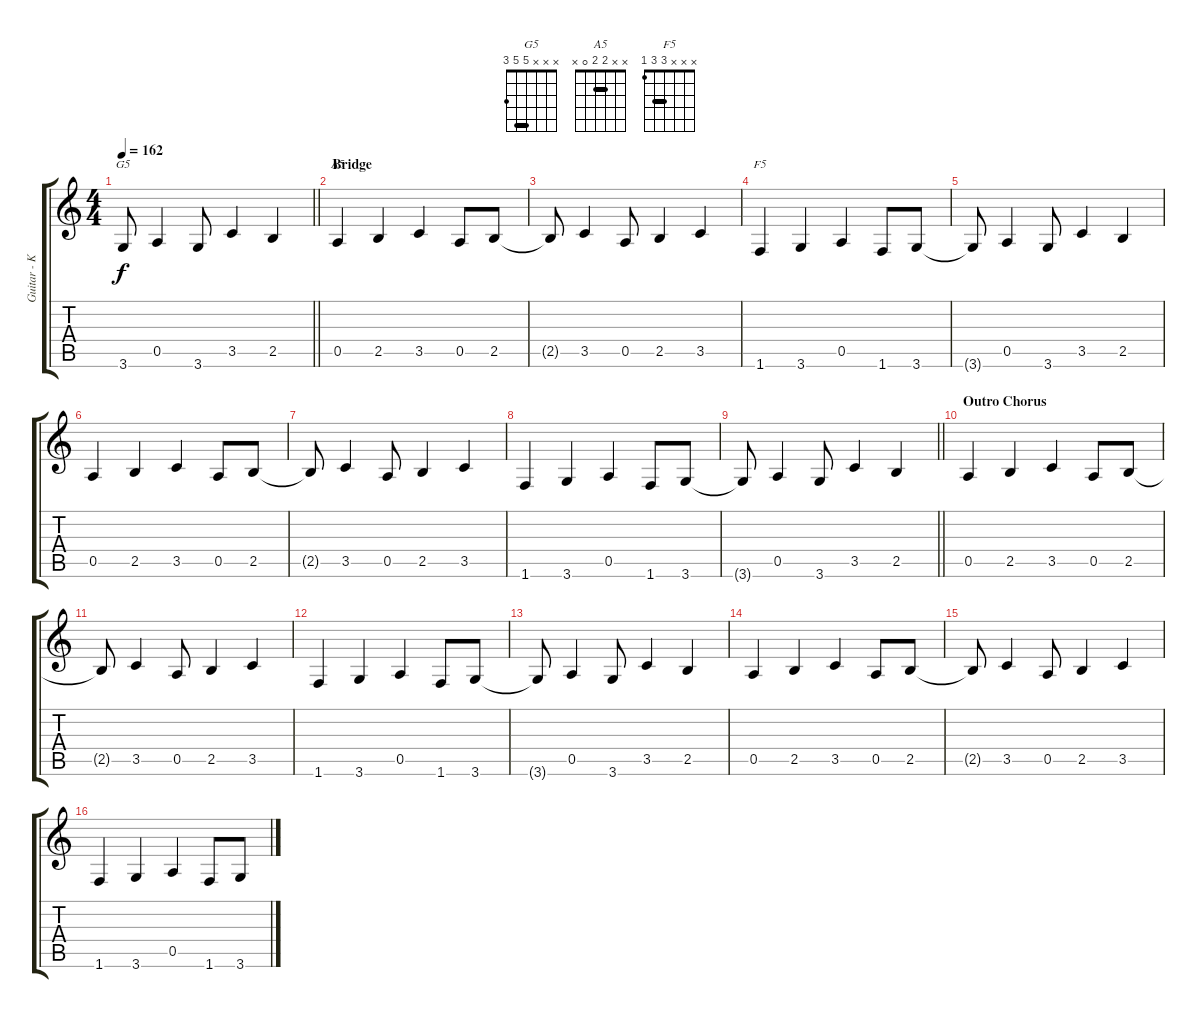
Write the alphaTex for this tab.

\track ("Guitar - K.K. Downing" "Guitar - K") {instrument distortionguitar}
\staff {score tabs}
\tuning (E4 B3 G3 D3 A2 E2) {hide}
\chord ("G5" x x x 5 5 3) {barre 5}
\chord ("A5" x x 2 2 0 x) {barre 2}
\chord ("F5" x x x 3 3 1) {barre 3}
\ts (4 4)
\tempo 162
\clef g2
\barLineRight lightlight
\ks c
3.6{t}.8{ch "G5" dy f} 0.5.4 3.6.8 3.5.4 2.5.4 |
\section ("" "Bridge")
0.5.4{ch "A5" volume 16} 2.5.4 3.5.4 0.5.8 2.5.8 |
2.5{t}.8 3.5.4 0.5.8 2.5.4 3.5.4 |
1.6.4{ch "F5"} 3.6.4 0.5.4 1.6.8 3.6.8 |
3.6{t}.8 0.5.4 3.6.8 3.5.4 2.5.4 |
0.5.4{volume 16} 2.5.4 3.5.4 0.5.8 2.5.8 |
2.5{t}.8 3.5.4 0.5.8 2.5.4 3.5.4 |
1.6.4 3.6.4 0.5.4 1.6.8 3.6.8 |
\barLineRight lightlight
3.6{t}.8 0.5.4 3.6.8 3.5.4 2.5.4 |
\section ("" "Outro Chorus")
0.5.4{volume 16} 2.5.4 3.5.4 0.5.8 2.5.8 |
2.5{t}.8 3.5.4 0.5.8 2.5.4 3.5.4 |
1.6.4 3.6.4 0.5.4 1.6.8 3.6.8 |
3.6{t}.8 0.5.4 3.6.8 3.5.4 2.5.4 |
0.5.4{volume 16} 2.5.4 3.5.4 0.5.8 2.5.8 |
2.5{t}.8 3.5.4 0.5.8 2.5.4 3.5.4 |
1.6.4 3.6.4 0.5.4 1.6.8 3.6.8
